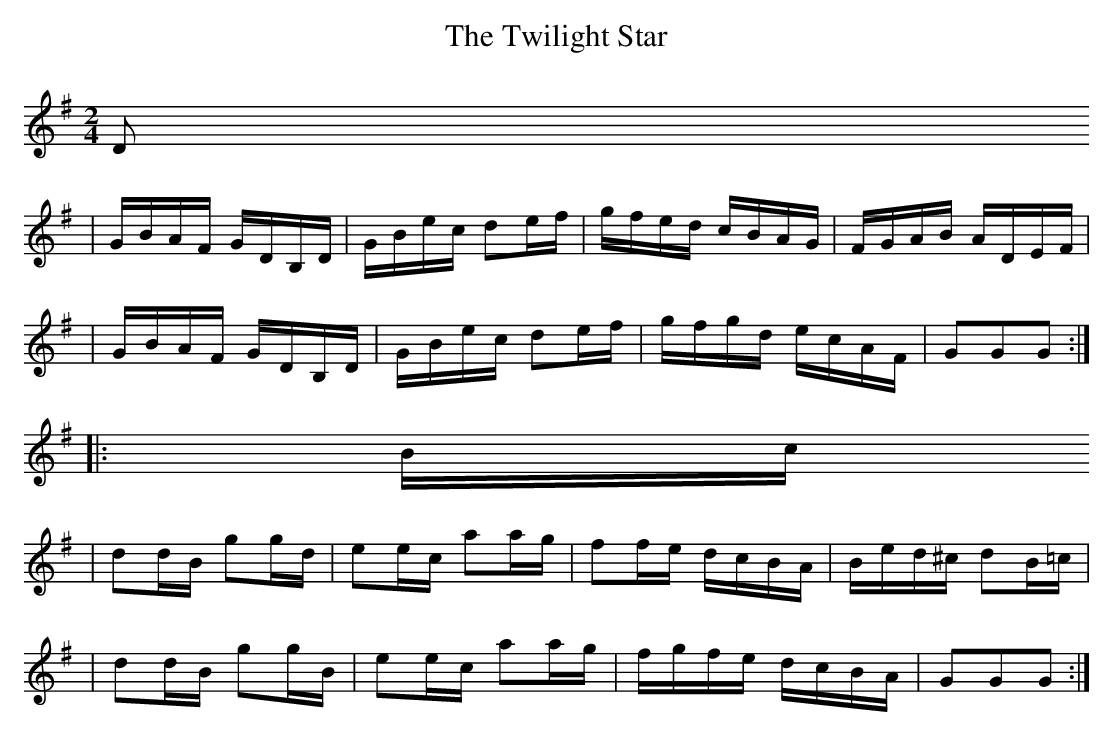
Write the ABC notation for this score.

X:1
T: The Twilight Star
M: 2/4
L: 1/16
K: G
D2
| GBAF GDB,D | GBec d2ef | gfed cBAG | FGAB ADEF |
| GBAF GDB,D | GBec d2ef | gfgd ecAF | G2G2G2 :|
|: Bc
| d2dB g2gd | e2ec a2ag | f2fe dcBA | Bed^c d2B=c |
| d2dB g2gB | e2ec a2ag | fgfe dcBA | G2G2G2 :|
